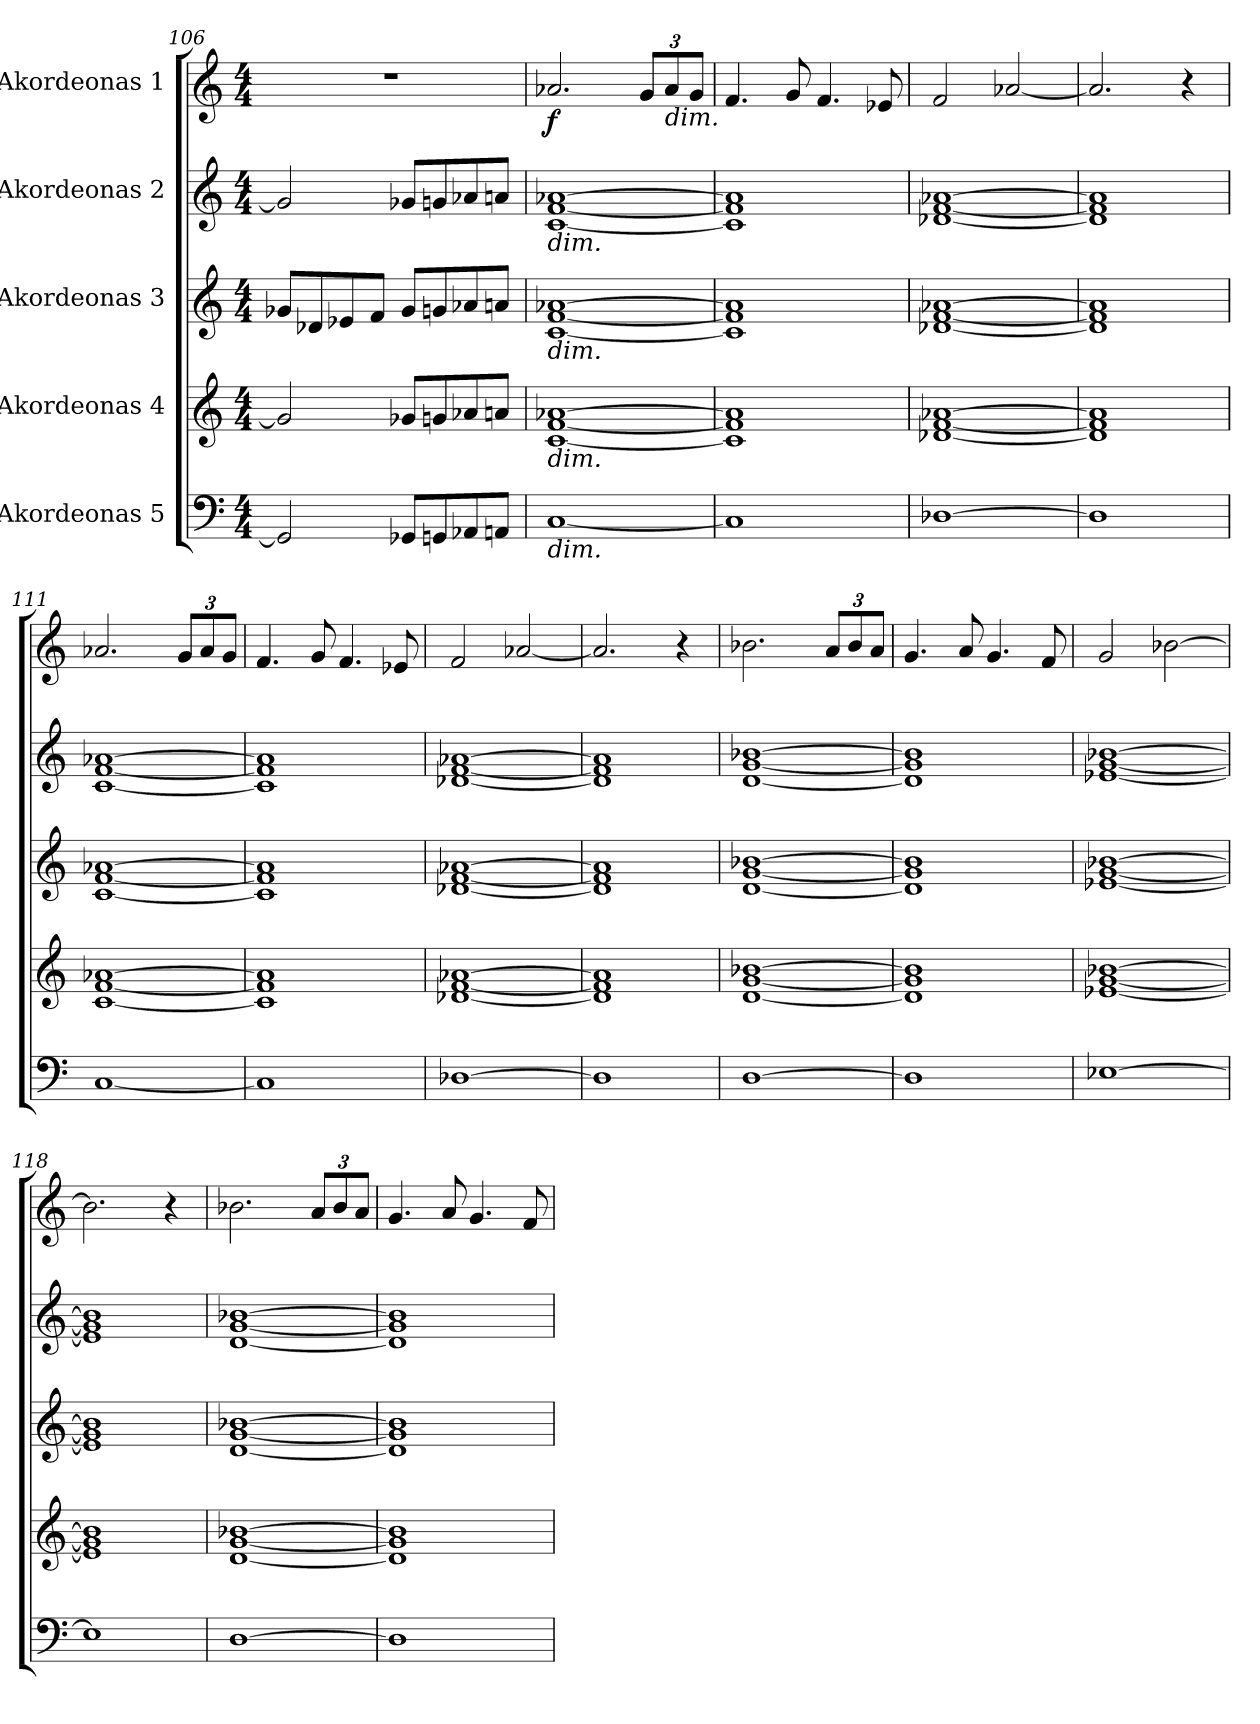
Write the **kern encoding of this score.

**kern	**kern	**kern	**kern	**kern	**dynam
*part5	*part4	*part3	*part2	*part1	*part1
*staff5	*staff4	*staff3	*staff2	*staff1	*staff1
*I"Akordeonas 5	*I"Akordeonas 4	*I"Akordeonas 3	*I"Akordeonas 2	*I"Akordeonas 1	*
*clefF4	*clefG2	*clefG2	*clefG2	*clefG2	*
*k[]	*k[]	*k[]	*k[]	*k[]	*
*M4/4	*M4/4	*M4/4	*M4/4	*M4/4	*
=106	=106	=106	=106	=106	=106
2GG-/]	2g-/]	8g-X/L	2g-/]	1r	.
.	.	8d-X/	.	.	.
.	.	8e-X/	.	.	.
.	.	8f/J	.	.	.
8GG-X/L	8g-X/L	8g-/L	8g-X/L	.	.
8GGn/	8gn/	8gn/	8gn/	.	.
8AA-X/	8a-X/	8a-X/	8a-X/	.	.
8AAn/J	8an/J	8an/J	8an/J	.	.
!!LO:LB:g=z
=107	=107	=107	=107	=107	=107
!	!	!	!LO:TX:b:i:t=dim.	!	!
!	!	!LO:TX:b:i:t=dim.	!	!	!
!	!LO:TX:b:i:t=dim.	!	!	!	!
!LO:TX:b:i:t=dim.	!	!	!	!	!
!	!	!	!	!	!LO:DY:b
[1C	[1c [1f [1a-X	[1c [1f [1a-X	[1c [1f [1a-X	2.a-X/	f
*	*	*	*	*Xbrackettup	*
.	.	.	.	12g/L	.
!	!	!	!	!LO:TX:b:i:t=dim.	!
.	.	.	.	12a-/	.
.	.	.	.	12g/J	.
=108	=108	=108	=108	=108	=108
1C]	1c] 1f] 1a-]	1c] 1f] 1a-]	1c] 1f] 1a-]	4.f/	.
.	.	.	.	8g/	.
.	.	.	.	4.f/	.
.	.	.	.	8e-X/	.
=109	=109	=109	=109	=109	=109
[1D-X	[1d-X [1f [1a-X	[1d-X [1f [1a-X	[1d-X [1f [1a-X	2f/	.
.	.	.	.	[2a-X/	.
=110	=110	=110	=110	=110	=110
1D-]	1d-] 1f] 1a-]	1d-] 1f] 1a-]	1d-] 1f] 1a-]	2.a-/]	.
.	.	.	.	4r	.
=111	=111	=111	=111	=111	=111
[1C	[1c [1f [1a-X	[1c [1f [1a-X	[1c [1f [1a-X	2.a-X/	.
.	.	.	.	12g/L	.
.	.	.	.	12a-/	.
.	.	.	.	12g/J	.
=112	=112	=112	=112	=112	=112
1C]	1c] 1f] 1a-]	1c] 1f] 1a-]	1c] 1f] 1a-]	4.f/	.
.	.	.	.	8g/	.
.	.	.	.	4.f/	.
.	.	.	.	8e-X/	.
=113	=113	=113	=113	=113	=113
[1D-X	[1d-X [1f [1a-X	[1d-X [1f [1a-X	[1d-X [1f [1a-X	2f/	.
.	.	.	.	[2a-X/	.
=114	=114	=114	=114	=114	=114
1D-]	1d-] 1f] 1a-]	1d-] 1f] 1a-]	1d-] 1f] 1a-]	2.a-/]	.
.	.	.	.	4r	.
!!LO:PB:g=z
=115	=115	=115	=115	=115	=115
[1D	[1d [1g [1b-X	[1d [1g [1b-X	[1d [1g [1b-X	2.b-X\	.
.	.	.	.	12a/L	.
.	.	.	.	12b-/	.
.	.	.	.	12a/J	.
=116	=116	=116	=116	=116	=116
1D]	1d] 1g] 1b-]	1d] 1g] 1b-]	1d] 1g] 1b-]	4.g/	.
.	.	.	.	8a/	.
.	.	.	.	4.g/	.
.	.	.	.	8f/	.
=117	=117	=117	=117	=117	=117
[1E-X	[1e-X [1g [1b-X	[1e-X [1g [1b-X	[1e-X [1g [1b-X	2g/	.
.	.	.	.	[2b-X\	.
=118	=118	=118	=118	=118	=118
1E-]	1e-] 1g] 1b-]	1e-] 1g] 1b-]	1e-] 1g] 1b-]	2.b-\]	.
.	.	.	.	4r	.
=119	=119	=119	=119	=119	=119
[1D	[1d [1g [1b-X	[1d [1g [1b-X	[1d [1g [1b-X	2.b-X\	.
.	.	.	.	12a/L	.
.	.	.	.	12b-/	.
.	.	.	.	12a/J	.
=120	=120	=120	=120	=120	=120
1D]	1d] 1g] 1b-]	1d] 1g] 1b-]	1d] 1g] 1b-]	4.g/	.
.	.	.	.	8a/	.
.	.	.	.	4.g/	.
.	.	.	.	8f/	.
=	=	=	=	=	=
*-	*-	*-	*-	*-	*-
